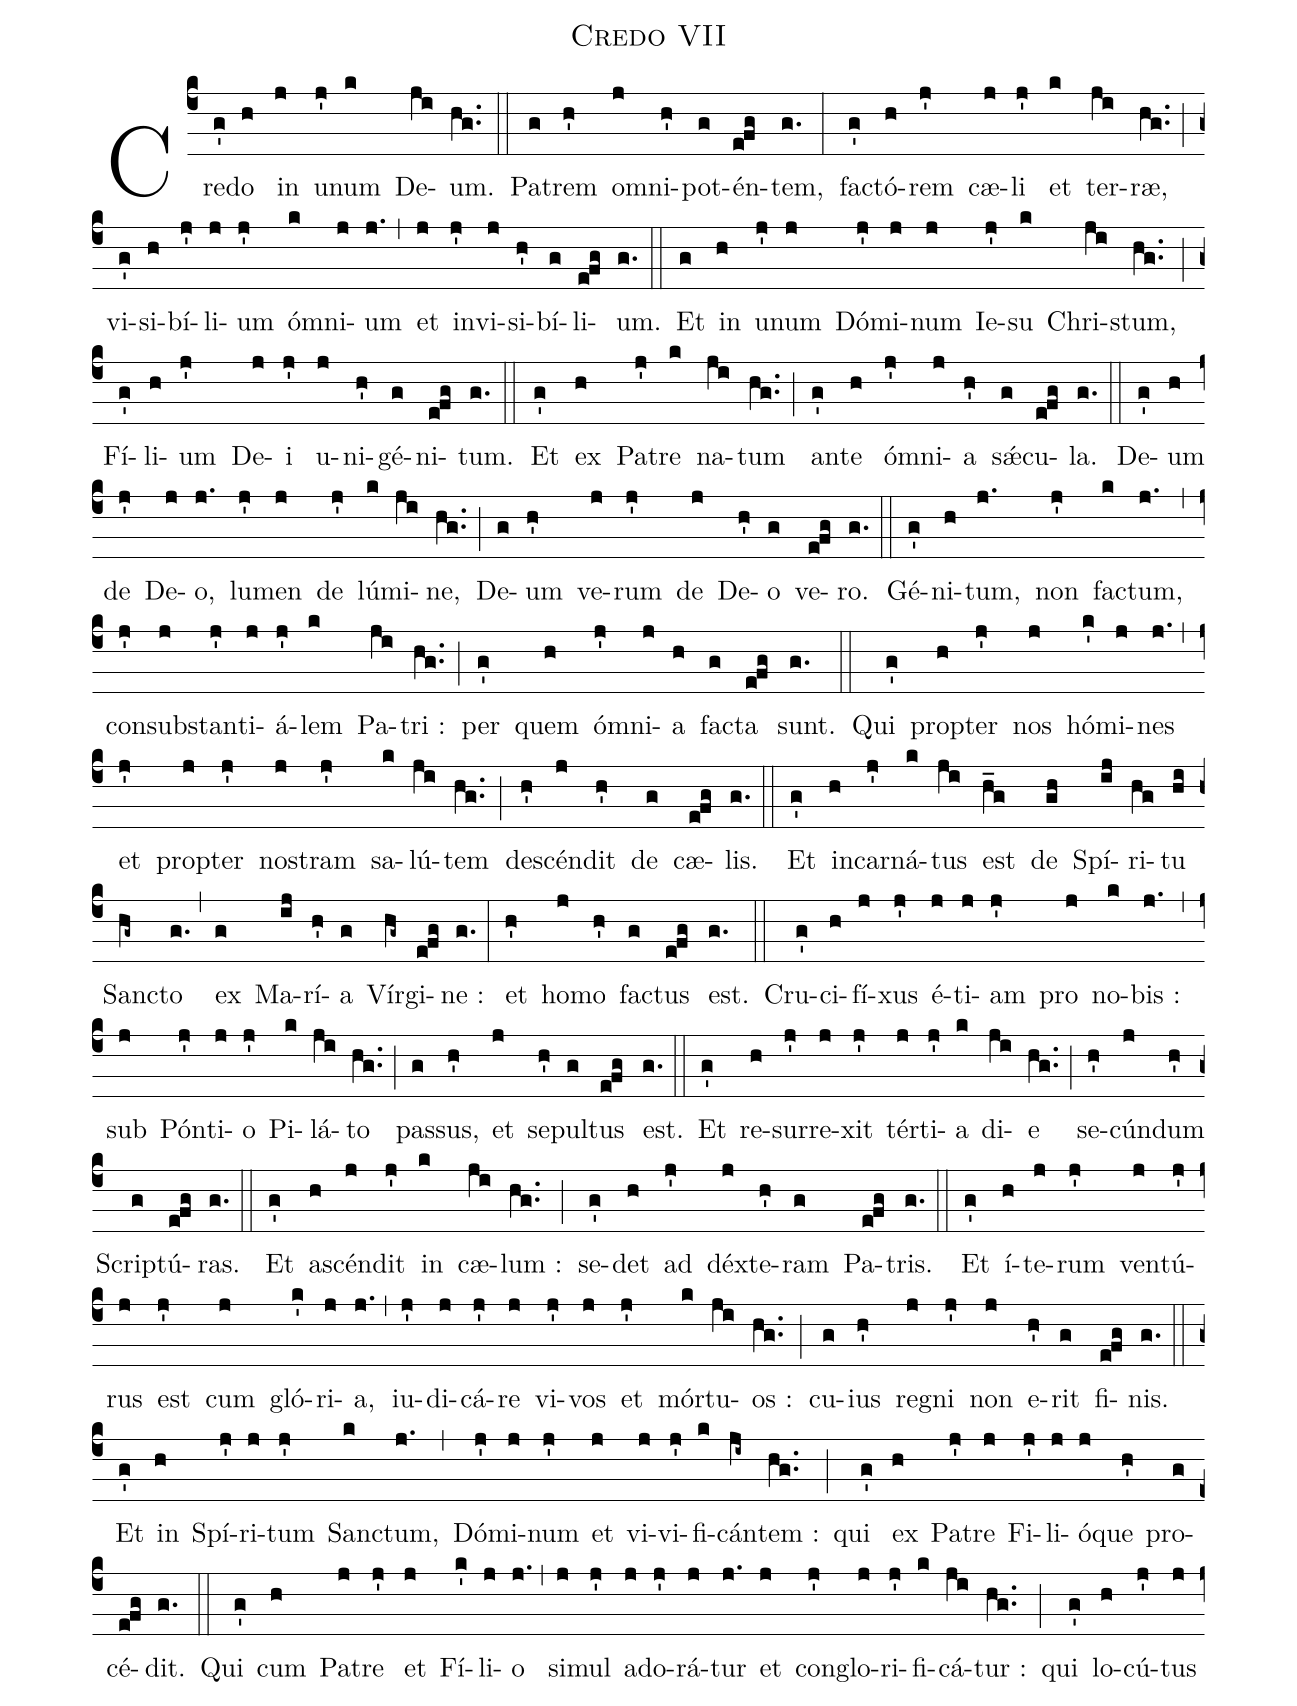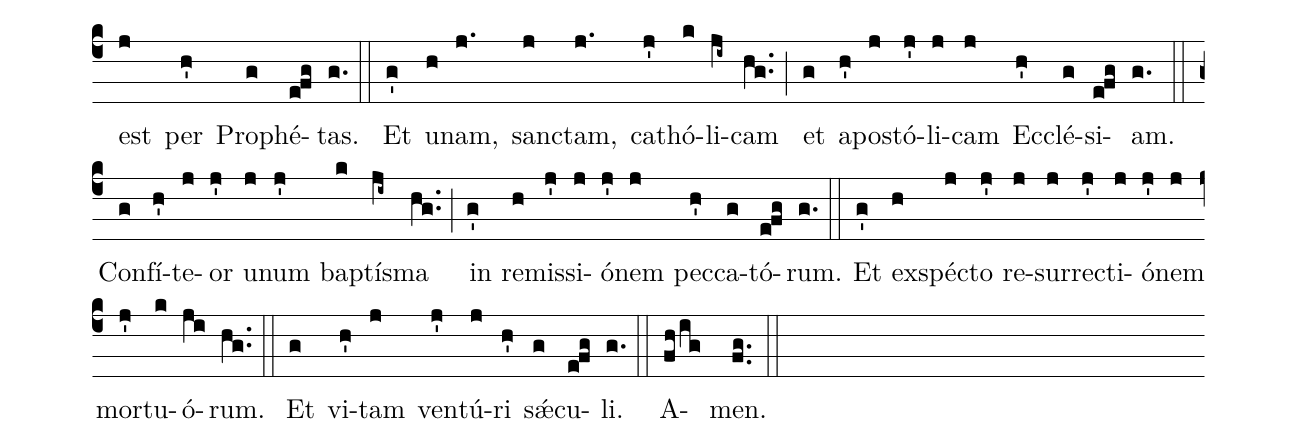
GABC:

name:Credo VII;
%%
(c4) Cre(g')do(h) in(j) u(j')num(k) De(ji)um.(hg..) (::)

Pa(g)trem(h') o(j)mni(h')pot(g)én(e!fg)tem,(g.) (:)
fa(g')ctó(h)rem(j') cæ(j)li(j') et(k) ter(ji)ræ,(hg..) (;) vi(g')si(h)bí(j')li(j)um(j') ó(k)mni(j)um(j.) (,) et(j) in(j')vi(j)si(h')bí(g)li(e!fg)um.(g.) (::)

Et(g) in(h) u(j')num(j) Dó(j')mi(j)num(j) Ie(j')su(k) Chri(ji)stum,(hg..) (;) Fí(g')li(h)um(j') De(j)i(j') u(j)ni(h')gé(g)ni(e!fg)tum.(g.) (::)

Et(g') ex(h) Pa(j')tre(k) na(ji)tum(hg..) (;) an(g')te(h) ó(j')mni(j)a(h') s<sp>'ae</sp>(g)cu(e!fg)la.(g.) (::)

De(g')um(h) de(j') De(j)o,(j.) lu(j')men(j) de(j') lú(k)mi(ji)ne,(hg..) (;) De(g)um(h') ve(j)rum(j') de(j) De(h')o(g) ve(e!fg)ro.(g.) (::)

Gé(g')ni(h)tum,(j.) non(j') fa(k)ctum,(j.) (,) con(j')sub(j)stan(j')ti(j)á(j')lem(k) Pa(ji)tri :(hg..) (;) per(g') quem(h) ó(j')mni(j)a(h) fa(g)cta(e!fg) sunt.(g.) (::)

Qui(g') pro(h)pter(j') nos(j) hó(k')mi(j)nes(j.) (,) et(j') pro(j)pter(j') no(j)stram(j') sa(k)lú(ji)tem(hg..) (;) de(h')scén(j)dit(h') de(g) cæ(e!fg)lis.(g.) (::)

Et(g') in(h)car(j')ná(k)tus(ji) est(h_g) de(gh) Spí(ij)ri(hg)tu(hi) San(hg~)cto(g.) (,) ex(g) Ma(ij)rí(h')a(g) Vír(hg~)gi(e!fg)ne :(g.) (:)
et(h') ho(j)mo(h') fa(g)ctus(e!fg) est.(g.) (::)

Cru(g')ci(h)fí(j)xus(j') é(j)ti(j)am(j') pro(j) no(k)bis :(j.) (,) sub(j) Pón(j')ti(j)o(j') Pi(k)lá(ji)to(hg..) (;) pas(g)sus,(h') et(j) se(h')pul(g)tus(e!fg) est.(g.) (::)

Et(g') re(h)sur(j')re(j)xit(j') tér(j)ti(j')a(k) di(ji)e(hg..) (;) se(h')cún(j)dum(h') Scri(g)ptú(e!fg)ras.(g.) (::)

Et(g') a(h)scén(j)dit(j') in(k) cæ(ji)lum :(hg..) (;) se(g')det(h) ad(j') déx(j)te(h')ram(g) Pa(e!fg)tris.(g.) (::)

Et(g') í(h)te(j)rum(j') ven(j)tú(j')rus(j) est(j') cum(j) gló(k')ri(j)a,(j.) (,) iu(j')di(j)cá(j')re(j) vi(j')vos(j) et(j') mór(k)tu(ji)os :(hg..) (;) cu(g)ius(h') re(j)gni(j') non(j) e(h')rit(g) fi(e!fg)nis.(g.) (::)

Et(g') in(h) Spí(j')ri(j)tum(j') San(k)ctum,(j.) (,) Dó(j')mi(j)num(j') et(j) vi(j)vi(j')fi(k)cán(ji~)tem :(hg..) (;) qui(g') ex(h) Pa(j')tre(j) Fi(j')li(j)ó(j)que(h') pro(g)cé(e!fg)dit.(g.) (::)

Qui(g') cum(h) Pa(j)tre(j') et(j) Fí(k')li(j)o(j.) (,) si(j)mul(j') ad(j)o(j')rá(j)tur(j.) et(j) con(j')glo(j)ri(j')fi(k)cá(ji)tur :(hg..) (;) qui(g') lo(h)cú(j')tus(j) est(j) per(h') Pro(g)phé(e!fg)tas.(g.) (::)

Et(g') u(h)nam,(j.) san(j)ctam,(j.) ca(j')thó(k)li(ji~)cam(hg..) (;) et(g) a(h')po(j)stó(j')li(j)cam(j) Ec(h')clé(g)si(e!fg)am.(g.) (::)

Con(g)fí(h')te(j)or(j') u(j)num(j') ba(k)ptí(ji~)sma(hg..) (;) in(g') re(h)mis(j')si(j)ó(j')nem(j) pec(h')ca(g)tó(e!fg)rum.(g.) (::)

Et(g') ex(h)spé(j)cto(j') re(j)sur(j)re(j')cti(j)ó(j')nem(j) mor(j')tu(k)ó(ji)rum.(hg..) (::)

Et(g) vi(h')tam(j) ven(j')tú(j)ri(h') s<sp>'ae</sp>(g)cu(e!fg)li.(g.) (::) A(fh!/ig )men.(fg..) (::)
